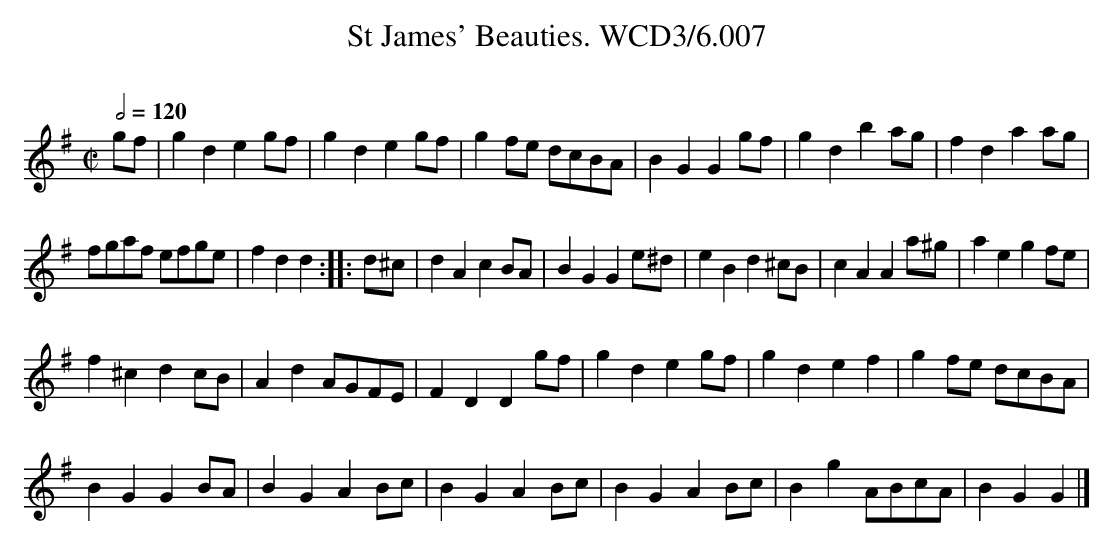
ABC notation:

X:1
T:St James' Beauties. WCD3/6.007
O:
M:C|
L:1/8
Q:1/2=120
K:G
gf|g2 d2 e2 gf|g2 d2 e2 gf|g2 fe dcBA|B2 G2 G2 gf|g2 d2 b2 ag|f2 d2 a2 ag|
fgaf efge|f2 d2 d2::d^c|d2 A2 c2 BA|B2 G2 G2 e^d|e2 B2 d2 ^cB|c2 A2 A2 a^g|a2 e2 g2 fe|
f2 ^c2 d2 cB|A2 d2 AGFE|F2 D2 D2 gf|g2 d2 e2 gf|g2 d2 e2 f2|g2 fe dcBA|
B2 G2 G2 BA|B2 G2 A2 Bc|B2 G2 A2 Bc|B2 G2 A2 Bc|B2 g2 ABcA|B2 G2 G2|]
